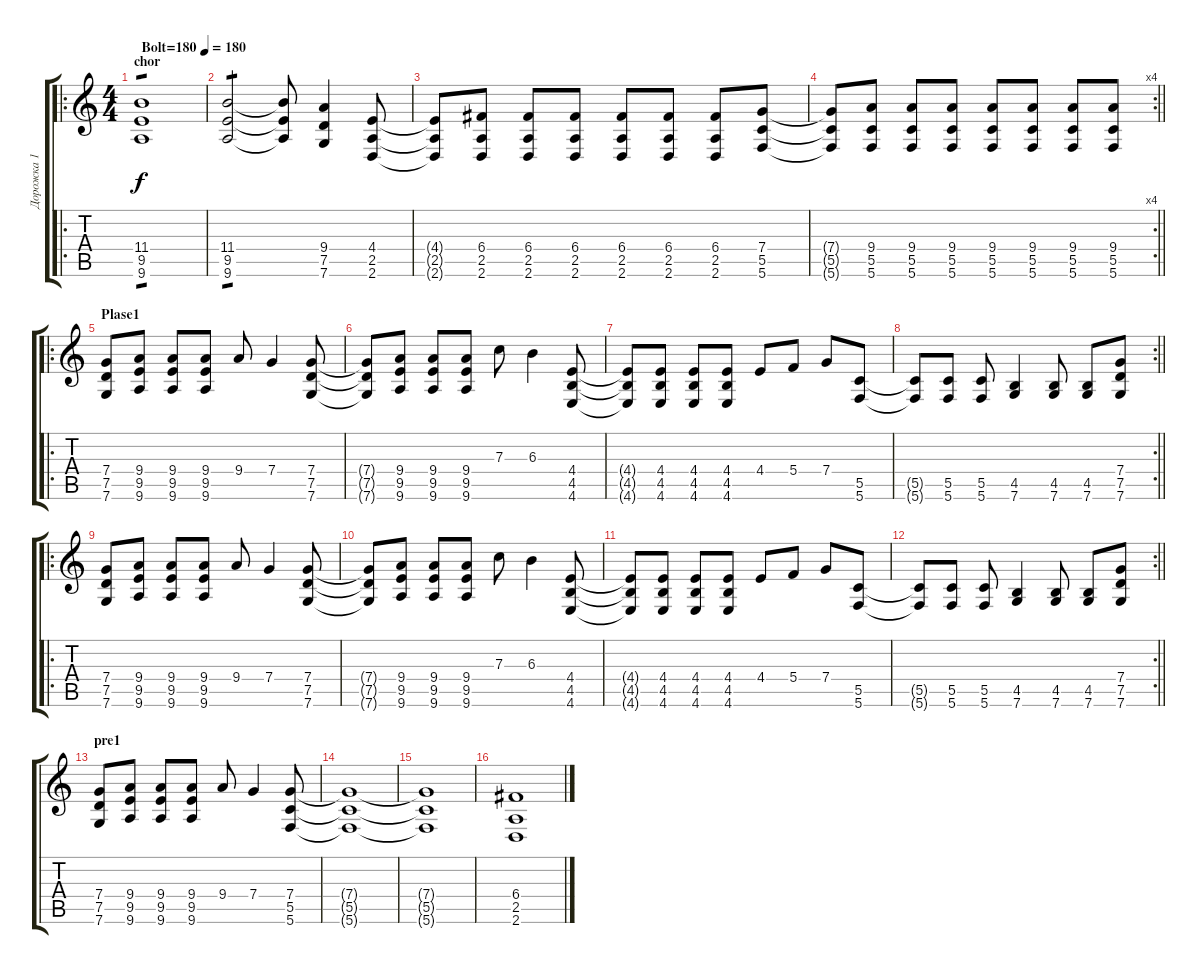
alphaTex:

\track ("Дорожка 1" "Дорожка 1") {instrument distortionguitar}
\staff {score tabs}
\tuning (D4 A3 F3 C3 G2 C2) {hide}
\ro
\ts (4 4)
\section ("" "chor")
\tempo (180 "Bolt=180")
\clef g2
\ks c
(11.4 9.5 9.6).1{tp 1 dy f instrument distortionguitar} |
(11.4 9.5 9.6).2{tp 1} (11.4{t} 9.5{t} 9.6{t}).8 (9.4 7.5 7.6).4 (4.4 2.5 2.6).8 |
(4.4{t} 2.5{t} 2.6{t}).8 (6.4 2.5 2.6).8 (6.4 2.5 2.6).8 (6.4 2.5 2.6).8 (6.4 2.5 2.6).8 (6.4 2.5 2.6).8 (6.4 2.5 2.6).8 (7.4 5.5 5.6).8 |
\rc 4
\barLineRight lightlight
(7.4{t} 5.5{t} 5.6{t}).8 (9.4 5.5 5.6).8 (9.4 5.5 5.6).8 (9.4 5.5 5.6).8 (9.4 5.5 5.6).8 (9.4 5.5 5.6).8 (9.4 5.5 5.6).8 (9.4 5.5 5.6).8 |
\ro
\section ("" "Plase1")
(7.4 7.5 7.6).8 (9.4 9.5 9.6).8 (9.4 9.5 9.6).8 (9.4 9.5 9.6).8 9.4.8 7.4.4 (7.4 7.5 7.6).8 |
(7.4{t} 7.5{t} 7.6{t}).8 (9.4 9.5 9.6).8 (9.4 9.5 9.6).8 (9.4 9.5 9.6).8 7.3.8 6.3.4 (4.4 4.5 4.6).8 |
(4.4{t} 4.5{t} 4.6{t}).8 (4.4 4.5 4.6).8 (4.4 4.5 4.6).8 (4.4 4.5 4.6).8 4.4.8 5.4.8 7.4.8 (5.5 5.6).8 |
\rc 2
\barLineRight lightlight
(5.5{t} 5.6{t}).8 (5.5 5.6).8 (5.5 5.6).8 (4.5 7.6).4 (4.5 7.6).8 (4.5 7.6).8 (7.4 7.5 7.6).8 |
\ro
(7.4 7.5 7.6).8 (9.4 9.5 9.6).8 (9.4 9.5 9.6).8 (9.4 9.5 9.6).8 9.4.8 7.4.4 (7.4 7.5 7.6).8 |
(7.4{t} 7.5{t} 7.6{t}).8 (9.4 9.5 9.6).8 (9.4 9.5 9.6).8 (9.4 9.5 9.6).8 7.3.8 6.3.4 (4.4 4.5 4.6).8 |
(4.4{t} 4.5{t} 4.6{t}).8 (4.4 4.5 4.6).8 (4.4 4.5 4.6).8 (4.4 4.5 4.6).8 4.4.8 5.4.8 7.4.8 (5.5 5.6).8 |
\rc 2
\barLineRight lightlight
(5.5{t} 5.6{t}).8 (5.5 5.6).8 (5.5 5.6).8 (4.5 7.6).4 (4.5 7.6).8 (4.5 7.6).8 (7.4 7.5 7.6).8 |
\section ("" "pre1")
(7.4 7.5 7.6).8 (9.4 9.5 9.6).8 (9.4 9.5 9.6).8 (9.4 9.5 9.6).8 9.4.8 7.4.4 (7.4 5.5 5.6).8 |
(7.4{t} 5.5{t} 5.6{t}).1 |
(7.4{t} 5.5{t} 5.6{t}).1 |
(6.4 2.5 2.6).1
